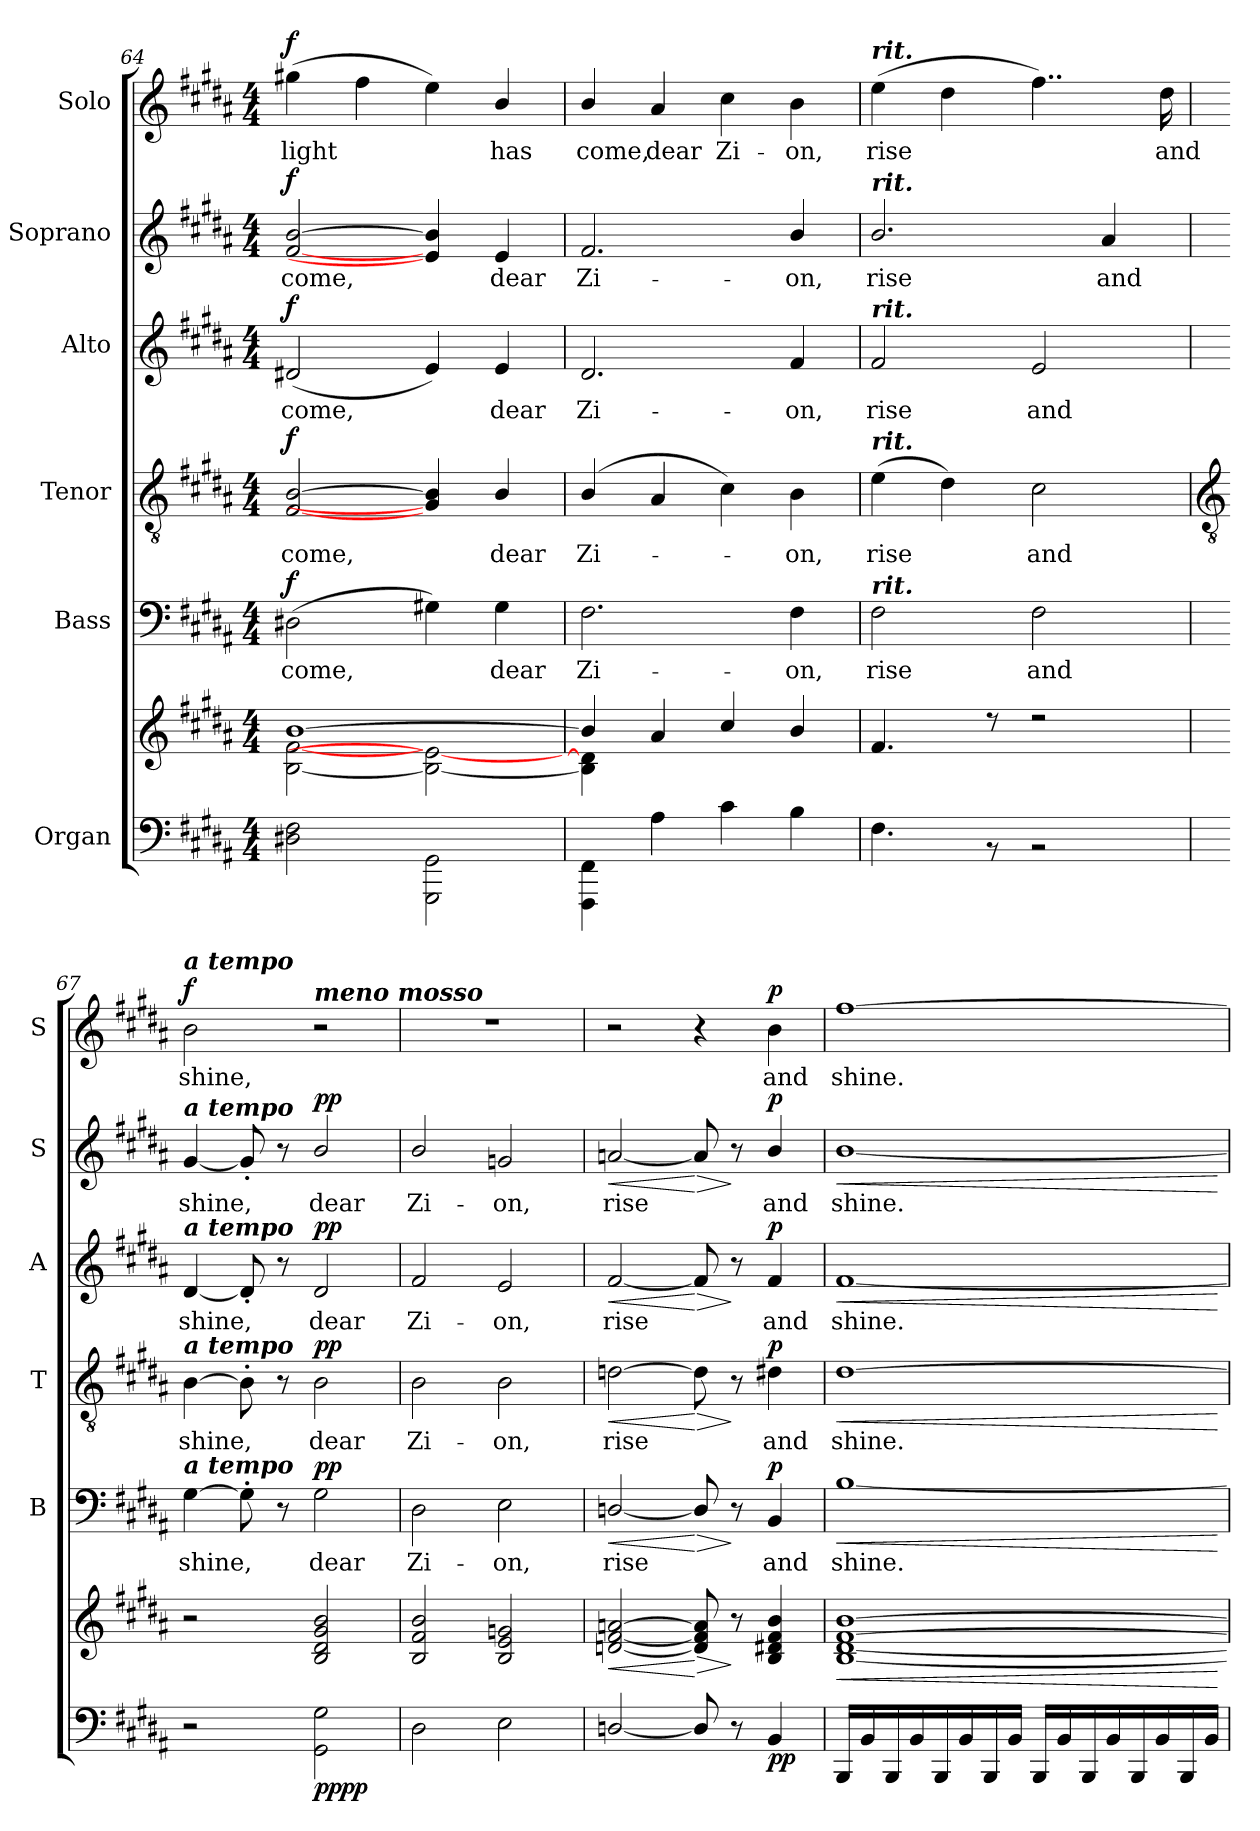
**kern	**kern	**dynam	**kern	**text	**dynam	**kern	**text	**dynam	**kern	**text	**dynam	**kern	**text	**dynam	**kern	**text	**dynam
*part6	*part6	*part6	*part5	*part5	*part5	*part4	*part4	*part4	*part3	*part3	*part3	*part2	*part2	*part2	*part1	*part1	*part1
*staff7	*staff6	*staff6/7	*staff5	*staff5	*staff5	*staff4	*staff4	*staff4	*staff3	*staff3	*staff3	*staff2	*staff2	*staff2	*staff1	*staff1	*staff1
*I"Organ	*	*	*I"Bass	*	*	*I"Tenor	*	*	*I"Alto	*	*	*I"Soprano	*	*	*I"Solo	*	*
*	*	*	*I'B	*	*	*I'T	*	*	*I'A	*	*	*I'S	*	*	*I'S	*	*
*clefF4	*clefG2	*	*clefF4	*	*	*clefGv2	*	*	*clefG2	*	*	*clefG2	*	*	*clefG2	*	*
*k[f#c#g#d#a#]	*k[f#c#g#d#a#]	*	*k[f#c#g#d#a#]	*	*	*k[f#c#g#d#a#]	*	*	*k[f#c#g#d#a#]	*	*	*k[f#c#g#d#a#]	*	*	*k[f#c#g#d#a#]	*	*
*B:	*B:	*	*B:	*	*	*B:	*	*	*B:	*	*	*B:	*	*	*B:	*	*
*M4/4	*M4/4	*	*M4/4	*	*	*M4/4	*	*	*M4/4	*	*	*M4/4	*	*	*M4/4	*	*
=64	=64	=64	=64	=64	=64	=64	=64	=64	=64	=64	=64	=64	=64	=64	=64	=64	=64
*^	*^	*	*	*	*	*	*	*	*	*	*	*	*	*	*	*	*
!	!	!	!	!	!	!LO:LY:b	!LO:DY:b	!	!LO:LY:b	!LO:DY:b	!	!LO:LY:b	!LO:DY:b	!	!LO:LY:b	!LO:DY:b	!	!LO:LY:b	!LO:DY:b
1ryy	2D#X 2F#	[1b/	[2B\ [2f#\	.	(>2D#X	come,	f	[2F# [2B	come,	f	(<2d#X	come,	f	[2f# [2b	come,	f	(>4gg#X	light	f
.	.	.	.	.	.	.	.	.	.	.	.	.	.	.	.	.	4ff#	.	.
.	2GGG# 2GG#	.	2B\_ 2e\_	.	4G#X)	.	.	4G#] 4B]	.	.	4e)	.	.	4e] 4b]	.	.	4ee)	.	.
!	!	!	!	!	!	!LO:LY:b	!	!	!LO:LY:b	!	!	!LO:LY:b	!	!	!LO:LY:b	!	!	!LO:LY:b	!
.	.	.	.	.	4G#	dear	.	4B/	dear	.	4e	dear	.	4e	dear	.	4b/	has	.
=65	=65	=65	=65	=65	=65	=65	=65	=65	=65	=65	=65	=65	=65	=65	=65	=65	=65	=65	=65
!	!	!	!	!	!	!LO:LY:b	!	!	!LO:LY:b	!	!	!LO:LY:b	!	!	!LO:LY:b	!	!	!LO:LY:b	!
1ryy	4FFF# 4FF#	4b/]	4B\] 4d#\]	.	2.F#	Zi-	.	(<4B/	Zi-	.	2.d#	Zi-	.	2.f#	Zi-	.	4b/	come,	.
!	!	!	!	!	!	!	!	!	!	!	!	!	!	!	!	!	!	!LO:LY:b	!
.	4A#	4a#/	2.ryy	.	.	.	.	4A#	.	.	.	.	.	.	.	.	4a#	dear	.
!	!	!	!	!	!	!	!	!	!	!	!	!	!	!	!	!	!	!LO:LY:b	!
.	4c#	4cc#/	.	.	.	.	.	4c#)	.	.	.	.	.	.	.	.	4cc#	Zi-	.
!	!	!	!	!	!	!LO:LY:b	!	!	!LO:LY:b	!	!	!LO:LY:b	!	!	!LO:LY:b	!	!	!LO:LY:b	!
.	4B	4b/	.	.	4F#	-on,	.	4B	on,	.	4f#	-on,	.	4b/	-on,	.	4b	-on,	.
=66	=66	=66	=66	=66	=66	=66	=66	=66	=66	=66	=66	=66	=66	=66	=66	=66	=66	=66	=66
!	!	!	!	!	!	!	!	!	!	!	!	!	!	!	!	!	!LO:TX:a:Bi:t=rit.	!	!
!	!	!	!	!	!	!	!	!	!	!	!	!	!	!LO:TX:a:Bi:t=rit.	!	!	!	!	!
!	!	!	!	!	!	!	!	!	!	!	!LO:TX:a:Bi:t=rit.	!	!	!	!	!	!	!	!
!	!	!	!	!	!	!	!	!LO:TX:a:Bi:t=rit.	!	!	!	!	!	!	!	!	!	!	!
!	!	!	!	!	!LO:TX:a:Bi:t=rit.	!	!	!	!	!	!	!	!	!	!	!	!	!	!
!	!	!	!	!	!	!LO:LY:b	!	!	!LO:LY:b	!	!	!LO:LY:b	!	!	!LO:LY:b	!	!	!LO:LY:b	!
1ryy	4.F#	4.f#/	1ryy	.	2F#	rise	.	(>4e	rise	.	2f#	rise	.	2.b/	rise	.	(>4ee	rise	.
.	.	.	.	.	.	.	.	4d#)	.	.	.	.	.	.	.	.	4dd#	.	.
.	8r	8r	.	.	.	.	.	.	.	.	.	.	.	.	.	.	.	.	.
!	!	!	!	!	!	!LO:LY:b	!	!	!LO:LY:b	!	!	!LO:LY:b	!	!	!	!	!	!	!
.	2r	2r	.	.	2F#	and	.	2c#	and	.	2e	and	.	.	.	.	4..ff#)	.	.
!	!	!	!	!	!	!	!	!	!	!	!	!	!	!	!LO:LY:b	!	!	!	!
.	.	.	.	.	.	.	.	.	.	.	.	.	.	4a#	and	.	.	.	.
!	!	!	!	!	!	!	!	!	!	!	!	!	!	!	!	!	!	!LO:LY:b	!
.	.	.	.	.	.	.	.	.	.	.	.	.	.	.	.	.	16dd#	and	.
*v	*v	*	*	*	*	*	*	*	*	*	*	*	*	*	*	*	*	*	*
*	*v	*v	*	*	*	*	*	*	*	*	*	*	*	*	*	*	*	*
!!LO:LB:g=z
=67	=67	=67	=67	=67	=67	=67	=67	=67	=67	=67	=67	=67	=67	=67	=67	=67	=67
*	*	*	*	*	*	*clefGv2	*	*	*	*	*	*	*	*	*	*	*
!	!	!	!	!	!	!	!	!	!	!	!	!	!	!	!LO:TX:a:Bi:t=a tempo	!	!
!	!	!	!	!	!	!	!	!	!	!	!	!LO:TX:a:Bi:t=a tempo	!	!	!	!	!
!	!	!	!	!	!	!	!	!	!LO:TX:a:Bi:t=a tempo	!	!	!	!	!	!	!	!
!	!	!	!	!	!	!LO:TX:a:Bi:t=a tempo	!	!	!	!	!	!	!	!	!	!	!
!	!	!	!LO:TX:a:Bi:t=a tempo	!	!	!	!	!	!	!	!	!	!	!	!	!	!
!	!	!	!	!LO:LY:b	!	!	!LO:LY:b	!	!	!LO:LY:b	!	!	!LO:LY:b	!	!	!LO:LY:b	!LO:DY:b
2r	2r	.	[4G#	shine,	.	[4B	shine,	.	[4d#	shine,	.	[4g#	shine,	.	2b	shine,	f
.	.	.	8G#']	.	.	8B']	.	.	8d#']	.	.	8g#']	.	.	.	.	.
.	.	.	8r	.	.	8r	.	.	8r	.	.	8r	.	.	.	.	.
!	!	!	!	!	!	!	!	!	!	!	!	!	!	!	!LO:TX:a:Bi:t=meno mosso	!	!
!	!	!LO:DY:b=2	!	!LO:LY:b	!	!	!LO:LY:b	!	!	!LO:LY:b	!	!	!LO:LY:b	!	!	!	!
!	!	!LO:DY:n=1:b	!	!	!LO:DY:b	!	!	!LO:DY:b	!	!	!LO:DY:b	!	!	!LO:DY:b	!	!	!
2GG#\ 2G#\	2B/ 2d#/ 2g#/ 2b/	pp pp	2G#\	dear	pp	2B\	dear	pp	2d#/	dear	pp	2b/	dear	pp	2r	.	.
=68	=68	=68	=68	=68	=68	=68	=68	=68	=68	=68	=68	=68	=68	=68	=68	=68	=68
!	!	!	!	!LO:LY:b	!	!	!LO:LY:b	!	!	!LO:LY:b	!	!	!LO:LY:b	!	!	!	!
2D#\	2B/ 2f#/ 2b/	.	2D#\	Zi-	.	2B\	Zi-	.	2f#/	Zi-	.	2b/	Zi-	.	1r	.	.
!	!	!	!	!LO:LY:b	!	!	!LO:LY:b	!	!	!LO:LY:b	!	!	!LO:LY:b	!	!	!	!
2E	2B 2e 2gn	.	2E	-on,	.	2B	-on,	.	2e	-on,	.	2gn	-on,	.	.	.	.
=69	=69	=69	=69	=69	=69	=69	=69	=69	=69	=69	=69	=69	=69	=69	=69	=69	=69
!	!	!LO:HP:b	!	!LO:LY:b	!LO:HP:b	!	!LO:LY:b	!LO:HP:b	!	!LO:LY:b	!LO:HP:b	!	!LO:LY:b	!LO:HP:b	!	!	!
[2Dn/	[2dn [2f# [2an	<	[2Dn/	rise	<	[2dn	rise	<	[2f#	rise	<	[2an	rise	<	2r	.	.
!	!	!LO:HP:n=1:b	!	!	!LO:HP:n=1:b	!	!	!LO:HP:n=1:b	!	!	!LO:HP:n=1:b	!	!	!LO:HP:n=1:b	!	!	!
8D/]	8d] 8f#] 8a]	[ >	8D/]	.	[ >	8d]	.	[ >	8f#]	.	[ >	8a]	.	[ >	4r	.	.
8r	8r	]	8r	.	]	8r	.	]	8r	.	]	8r	.	]	.	.	.
!	!	!LO:DY:b=2	!	!LO:LY:b	!	!	!LO:LY:b	!	!	!LO:LY:b	!	!	!LO:LY:b	!	!	!LO:LY:b	!
!	!	!LO:DY:n=1:b	!	!	!LO:DY:b	!	!	!LO:DY:b	!	!	!LO:DY:b	!	!	!LO:DY:b	!	!	!LO:DY:b
4BB/	4B/ 4d#X/ 4f#/ 4b/	p p	4BB/	and	p	4d#X\	and	p	4f#/	and	p	4b/	and	p	4b	and	p
=70	=70	=70	=70	=70	=70	=70	=70	=70	=70	=70	=70	=70	=70	=70	=70	=70	=70
!	!	!LO:HP:b	!	!	!	!	!	!	!	!	!	!	!	!	!	!	!
!	!	!LO:HP:n=1:b	!	!LO:LY:b	!LO:HP:b	!	!LO:LY:b	!LO:HP:b	!	!LO:LY:b	!LO:HP:b	!	!LO:LY:b	!LO:HP:b	!	!LO:LY:b	!
16BBBLL	[1B/ [1d#/ [1f#/ [1b/	< >	[1B/	shine.	<	[1d#\	shine.	<	[1f#/	shine.	<	[1b/	shine.	<	[1ff#	shine.	.
16BB	.	]	.	.	.	.	.	.	.	.	.	.	.	.	.	.	.
16BBB	.	.	.	.	.	.	.	.	.	.	.	.	.	.	.	.	.
16BB	.	.	.	.	.	.	.	.	.	.	.	.	.	.	.	.	.
16BBB	.	.	.	.	.	.	.	.	.	.	.	.	.	.	.	.	.
16BB	.	.	.	.	.	.	.	.	.	.	.	.	.	.	.	.	.
16BBB	.	.	.	.	.	.	.	.	.	.	.	.	.	.	.	.	.
16BBJJ	.	.	.	.	.	.	.	.	.	.	.	.	.	.	.	.	.
16BBBLL	.	.	.	.	.	.	.	.	.	.	.	.	.	.	.	.	.
16BB	.	.	.	.	.	.	.	.	.	.	.	.	.	.	.	.	.
16BBB	.	.	.	.	.	.	.	.	.	.	.	.	.	.	.	.	.
16BB	.	.	.	.	.	.	.	.	.	.	.	.	.	.	.	.	.
16BBB	.	.	.	.	.	.	.	.	.	.	.	.	.	.	.	.	.
16BB	.	.	.	.	.	.	.	.	.	.	.	.	.	.	.	.	.
16BBB	.	.	.	.	.	.	.	.	.	.	.	.	.	.	.	.	.
16BBJJ	.	.	.	.	.	.	.	.	.	.	.	.	.	.	.	.	.
.	.	[	.	.	[	.	.	[	.	.	[	.	.	[	.	.	.
=	=	=	=	=	=	=	=	=	=	=	=	=	=	=	=	=	=
*-	*-	*-	*-	*-	*-	*-	*-	*-	*-	*-	*-	*-	*-	*-	*-	*-	*-
